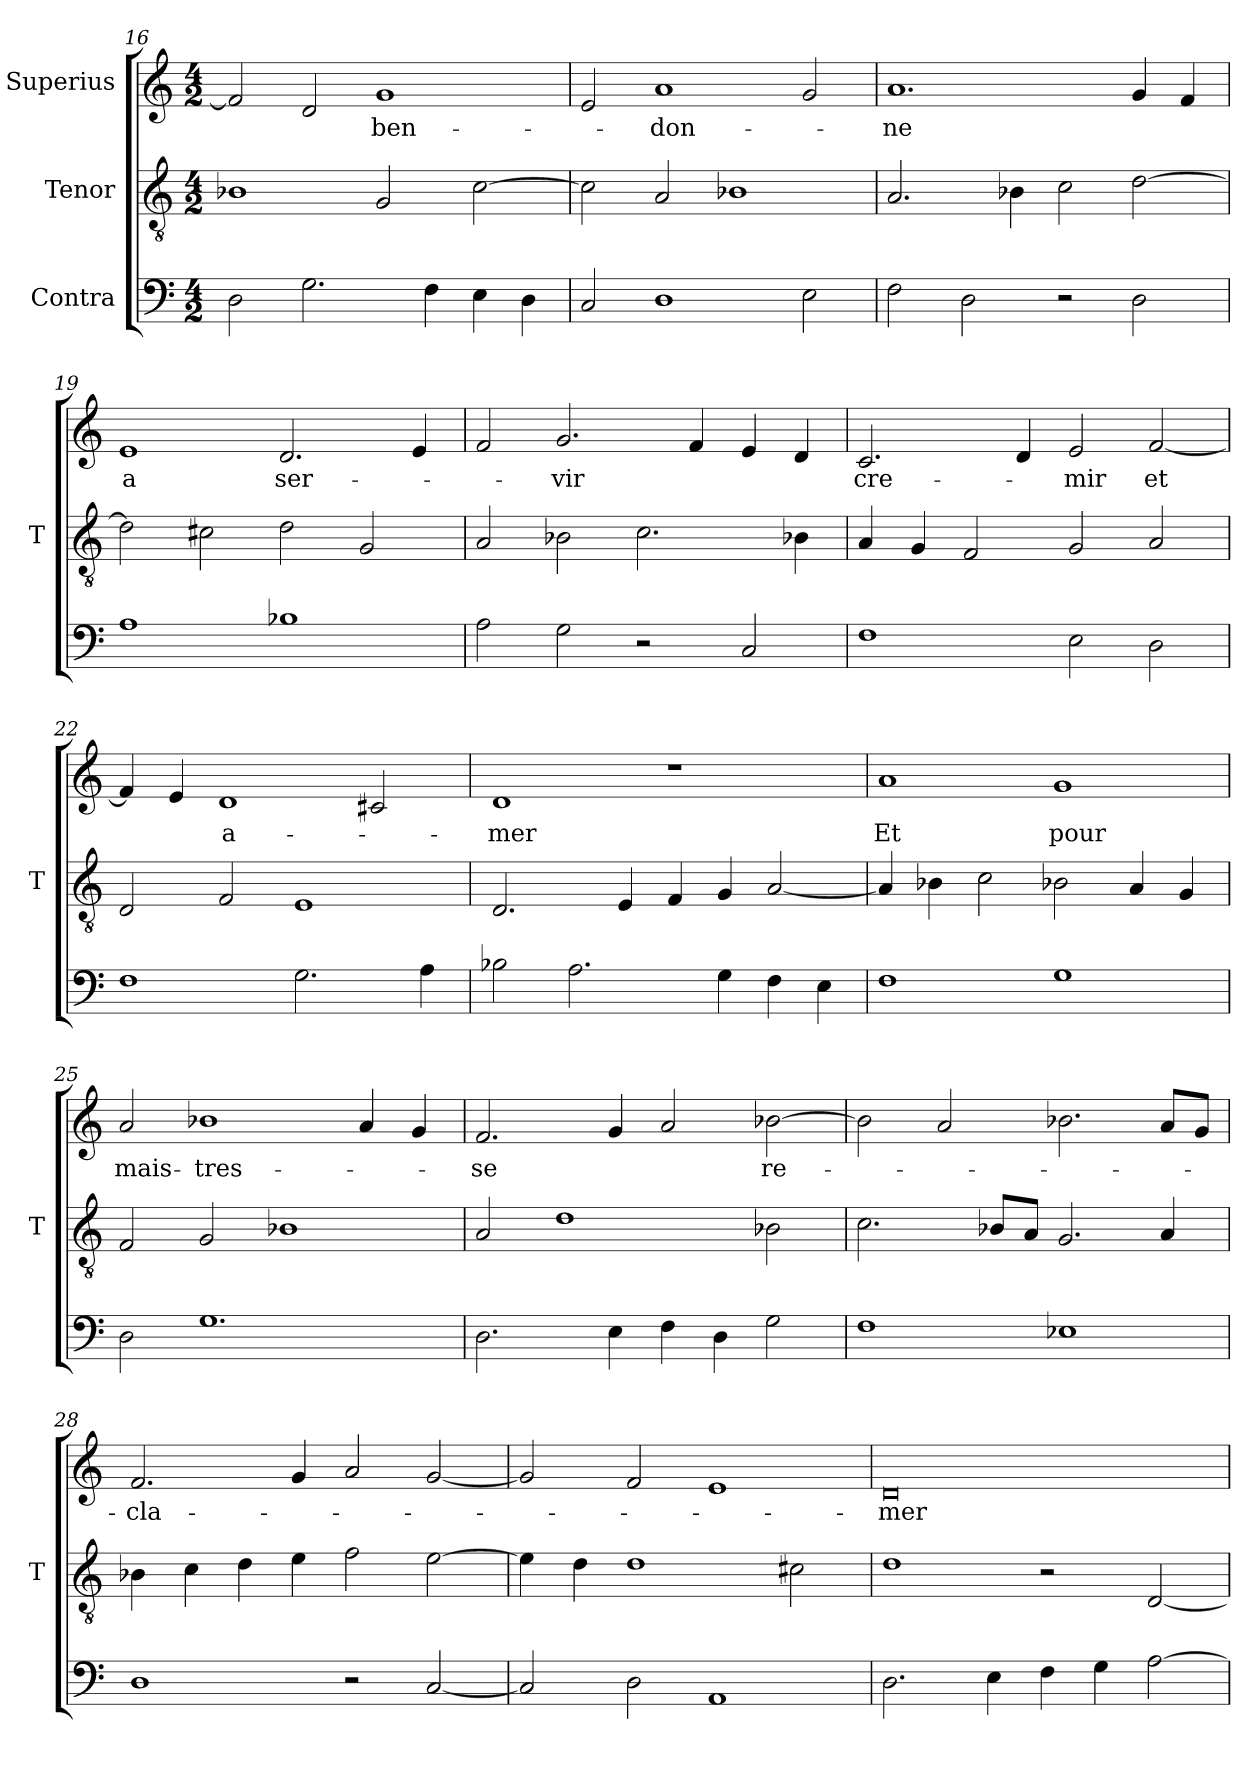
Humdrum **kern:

**kern	**kern	**kern	**text
*part3	*part2	*part1	*part1
*staff3	*staff2	*staff1	*staff1
*I"Contra	*I"Tenor	*I"Superius	*
*	*I'T	*	*
*clefF4	*clefGv2	*clefG2	*
*M4/2	*M4/2	*M4/2	*
=16	=16	=16	=16
2D	1B-X	2f]	.
2.G	.	2d	.
.	2G	1g	-ben-
4F	.	.	.
4E	[2c	.	.
4D	.	.	.
=17	=17	=17	=17
2C	2c]	2e	.
1D	2A	1a	-don-
.	1B-X	.	.
2E	.	2g	.
=18	=18	=18	=18
2F	2.A	1.a	-ne
2D	.	.	.
.	4B-X	.	.
2r	2c	.	.
2D	[2d	4g	.
.	.	4f	.
=19	=19	=19	=19
1A	2d]	1e	-a
.	2c#X	.	.
1B-X	2d	2.d	ser-
.	2G	.	.
.	.	4e	.
=20	=20	=20	=20
2A	2A	2f	.
2G	2B-X	2.g	-vir
2r	2.c	.	.
.	.	4f	.
2C	.	4e	.
.	4B-X	4d	.
=21	=21	=21	=21
1F	4A	2.c	cre-
.	4G	.	.
.	2F	.	.
.	.	4d	.
2E	2G	2e	-mir
2D	2A	[2f	-et
=22	=22	=22	=22
1F	2D	4f]	.
.	.	4e	.
.	2F	1d	a-
2.G	1E	.	.
.	.	2c#X	.
4A	.	.	.
=23	=23	=23	=23
2B-X	2.D	1d	-mer
2.A	.	.	.
.	4E	.	.
.	4F	1r	.
4G	4G	.	.
4F	[2A	.	.
4E	.	.	.
=24	=24	=24	=24
1F	4A]	1a	-Et
.	4B-X	.	.
.	2c	.	.
1G	2B-X	1g	-pour
.	4A	.	.
.	4G	.	.
=25	=25	=25	=25
2D	2F	2a	mais-
1.G	2G	1b-X	-tres-
.	1B-X	.	.
.	.	4a	.
.	.	4g	.
=26	=26	=26	=26
2.D	2A	2.f	-se
.	1d	.	.
4E	.	4g	.
4F	.	2a	.
4D	.	.	.
2G	2B-X	[2b-X	re-
=27	=27	=27	=27
1F	2.c	2b-]	.
.	.	2a	.
.	8B-X/L	.	.
.	8A/J	.	.
1E-X	2.G	2.b-X	.
.	4A	8a/L	.
.	.	8g/J	.
=28	=28	=28	=28
1D	4B-X	2.f	-cla-
.	4c	.	.
.	4d	.	.
.	4e	4g	.
2r	2f	2a	.
[2C	[2e	[2g	.
=29	=29	=29	=29
2C]	4e]	2g]	.
.	4d	.	.
2D	1d	2f	.
1AA	.	1e	.
.	2c#X	.	.
=30	=30	=30	=30
2.D	1d	0d	-mer
4E	.	.	.
4F	2r	.	.
4G	.	.	.
[2A	[2D	.	.
=	=	=	=
*-	*-	*-	*-
